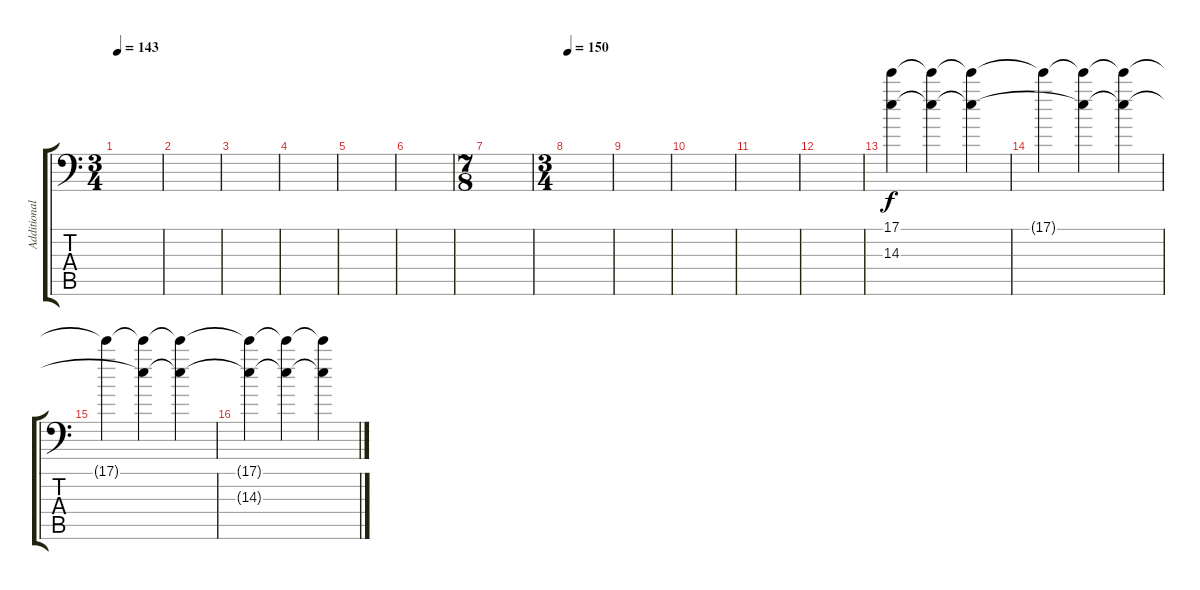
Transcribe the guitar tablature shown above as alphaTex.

\track ("Additional guitar" "Additional") {instrument distortionguitar}
\staff {score tabs}
\tuning (B3 Gb3 D3 A2 E2 A1) {hide}
\ts (3 4)
\tempo 143
\clef f4
\ks c
|
|
|
|
|
|
\ts (7 8)
|
\ts (3 4)
\tempo 150
|
|
|
|
|
(17.1 14.3).4{volume 3 instrument distortionguitar} (17.1{t} 14.3{t}).4 (17.1{t} 14.3{t}).4 |
17.1{t}.4 (17.1{t} 14.3{t}).4 (17.1{t} 14.3{t}).4 |
17.1{t}.4 (17.1{t} 14.3{t}).4 (17.1{t} 14.3{t}).4 |
(17.1{t} 14.3{t}).4 (17.1{t} 14.3{t}).4 (17.1{t} 14.3{t}).4
